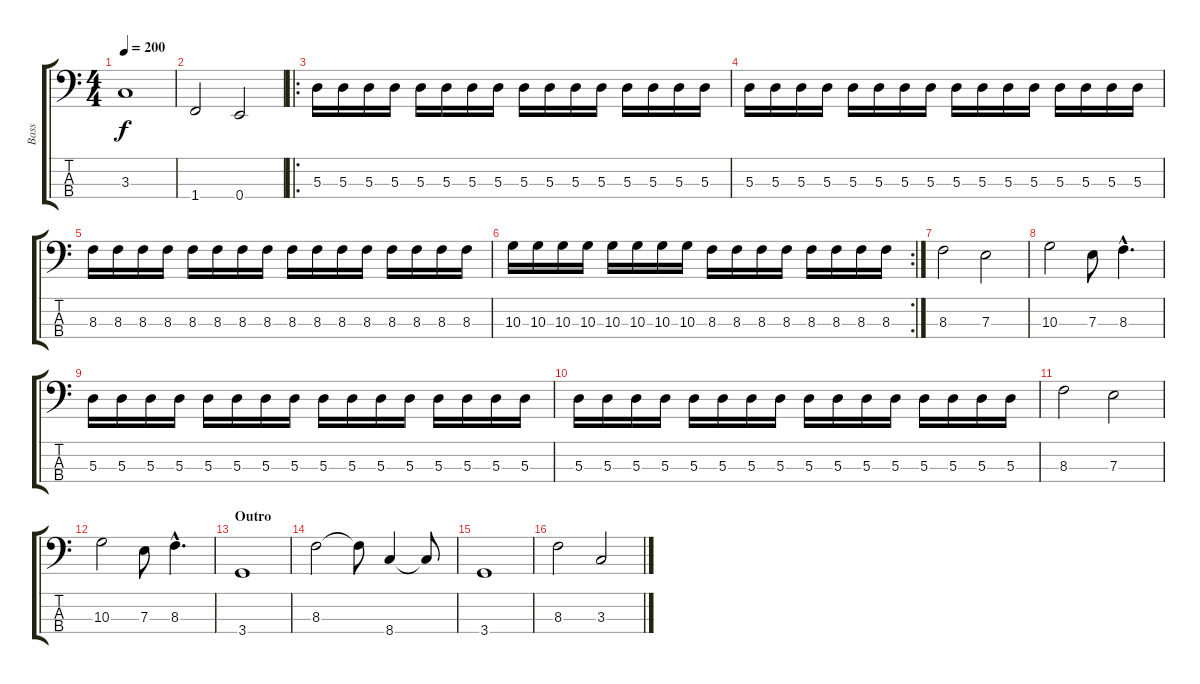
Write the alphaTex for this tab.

\track ("Bass" "Bass") {instrument electricbassfinger}
\staff {score tabs}
\tuning (G2 D2 A1 E1) {hide}
\ts (4 4)
\tempo 200
\clef f4
\ks c
3.3.1{dy f} |
1.4.2 0.4.2 |
\ro
5.3.16 5.3.16 5.3.16 5.3.16 5.3.16 5.3.16 5.3.16 5.3.16 5.3.16 5.3.16 5.3.16 5.3.16 5.3.16 5.3.16 5.3.16 5.3.16 |
5.3.16 5.3.16 5.3.16 5.3.16 5.3.16 5.3.16 5.3.16 5.3.16 5.3.16 5.3.16 5.3.16 5.3.16 5.3.16 5.3.16 5.3.16 5.3.16 |
8.3.16 8.3.16 8.3.16 8.3.16 8.3.16 8.3.16 8.3.16 8.3.16 8.3.16 8.3.16 8.3.16 8.3.16 8.3.16 8.3.16 8.3.16 8.3.16 |
\rc 2
10.3.16 10.3.16 10.3.16 10.3.16 10.3.16 10.3.16 10.3.16 10.3.16 8.3.16 8.3.16 8.3.16 8.3.16 8.3.16 8.3.16 8.3.16 8.3.16 |
8.3.2 7.3.2 |
10.3.2 7.3.8 8.3{hac}.4{d} |
5.3.16 5.3.16 5.3.16 5.3.16 5.3.16 5.3.16 5.3.16 5.3.16 5.3.16 5.3.16 5.3.16 5.3.16 5.3.16 5.3.16 5.3.16 5.3.16 |
5.3.16 5.3.16 5.3.16 5.3.16 5.3.16 5.3.16 5.3.16 5.3.16 5.3.16 5.3.16 5.3.16 5.3.16 5.3.16 5.3.16 5.3.16 5.3.16 |
8.3.2 7.3.2 |
10.3.2 7.3.8 8.3{hac}.4{d} |
\section ("" "Outro")
3.4.1 |
8.3.2 8.3{t}.8 8.4.4 8.4{t}.8 |
3.4.1 |
8.3.2 3.3.2
